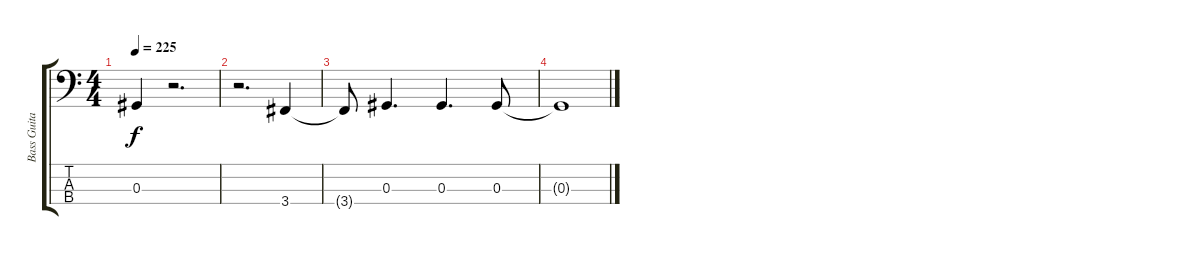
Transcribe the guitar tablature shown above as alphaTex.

\track ("Bass Guitar" "Bass Guita") {instrument electricbasspick}
\staff {score tabs}
\tuning (Gb2 Db2 Ab1 Eb1) {hide}
\ts (4 4)
\tempo 225
\clef f4
\ks c
0.3.4{dy f} r.2{d} |
r.2{d} 3.4.4 |
3.4{t}.8 0.3.4{d} 0.3.4{d} 0.3.8 |
0.3{t}.1
